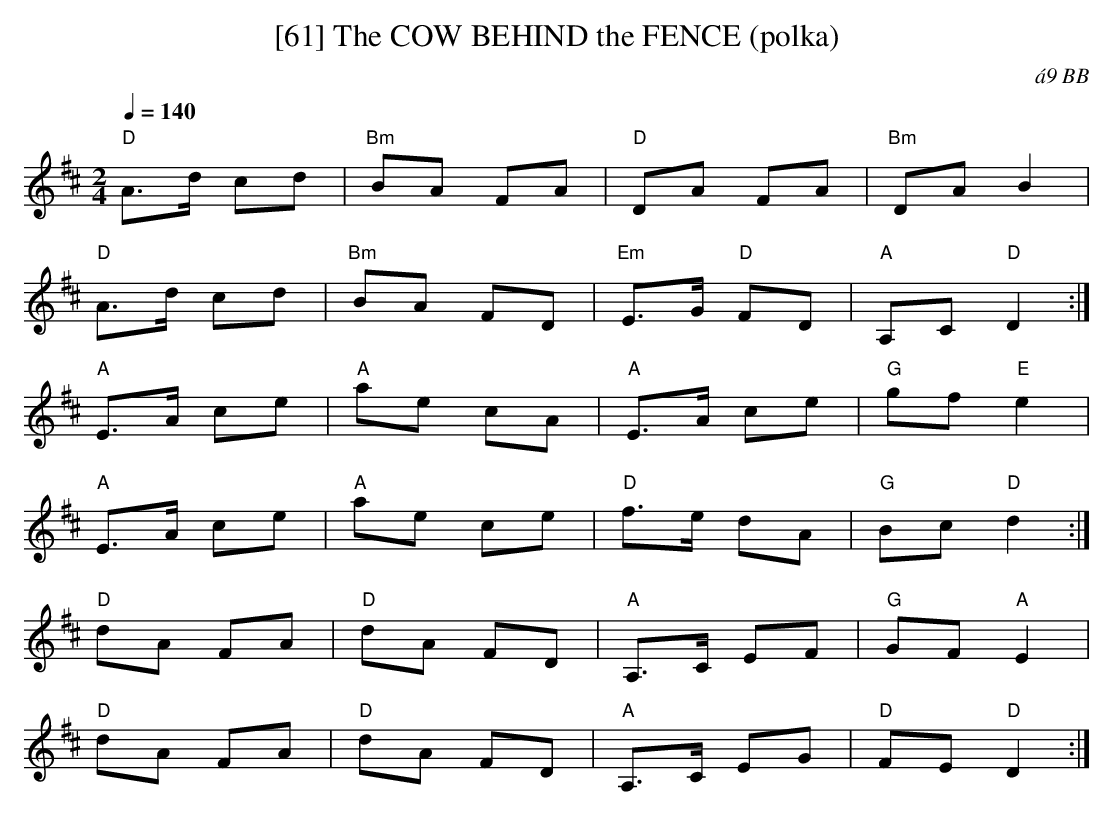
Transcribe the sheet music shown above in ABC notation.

X:1
T:[61] The COW BEHIND the FENCE (polka)
C:\'a9 BB
M:2/4
Q:1/4=140
L:1/8
K:D
"D"A>d cd|"Bm"BA FA|"D"DA FA|"Bm"DA B2|
"D"A>d cd|"Bm"BA FD|"Em"E>G "D"FD|"A"A,C "D"D2 :|
"A"E>A ce|"A"ae cA|"A"E>A ce|"G"gf "E"e2|
"A"E>A ce|"A"ae ce|"D"f>e dA|"G"Bc "D"d2 :|
"D"dA FA|"D"dA FD|"A"A,>C EF|"G"GF "A"E2|
"D"dA FA|"D"dA FD|"A"A,>C EG|"D" FE "D"D2 :|
